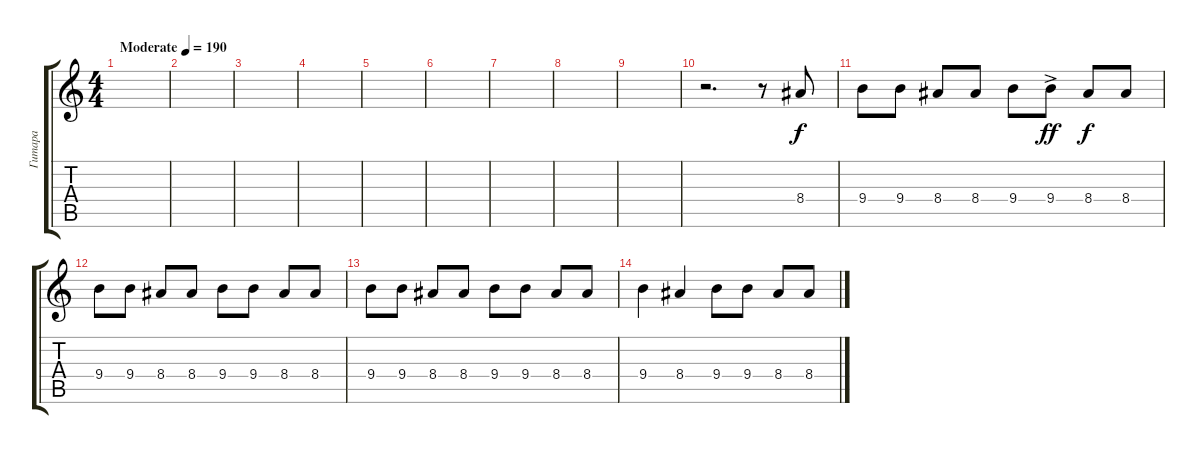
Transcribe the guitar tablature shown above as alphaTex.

\track ("Гитара" "Гитара") {instrument distortionguitar}
\staff {score tabs}
\tuning (E4 B3 G3 D3 A2 E2) {hide}
\ts (4 4)
\tempo (190 "Moderate")
\clef g2
\ks c
|
|
|
|
|
|
|
|
|
r.2{d} r.8 8.4.8 |
9.4.8 9.4.8 8.4.8 8.4.8 9.4.8 9.4{ac}.8{dy ff} 8.4.8{dy f} 8.4.8 |
9.4.8 9.4.8 8.4.8 8.4.8 9.4.8 9.4.8 8.4.8 8.4.8 |
9.4.8 9.4.8 8.4.8 8.4.8 9.4.8 9.4.8 8.4.8 8.4.8 |
9.4.4 8.4.4 9.4.8 9.4.8 8.4.8 8.4.8
